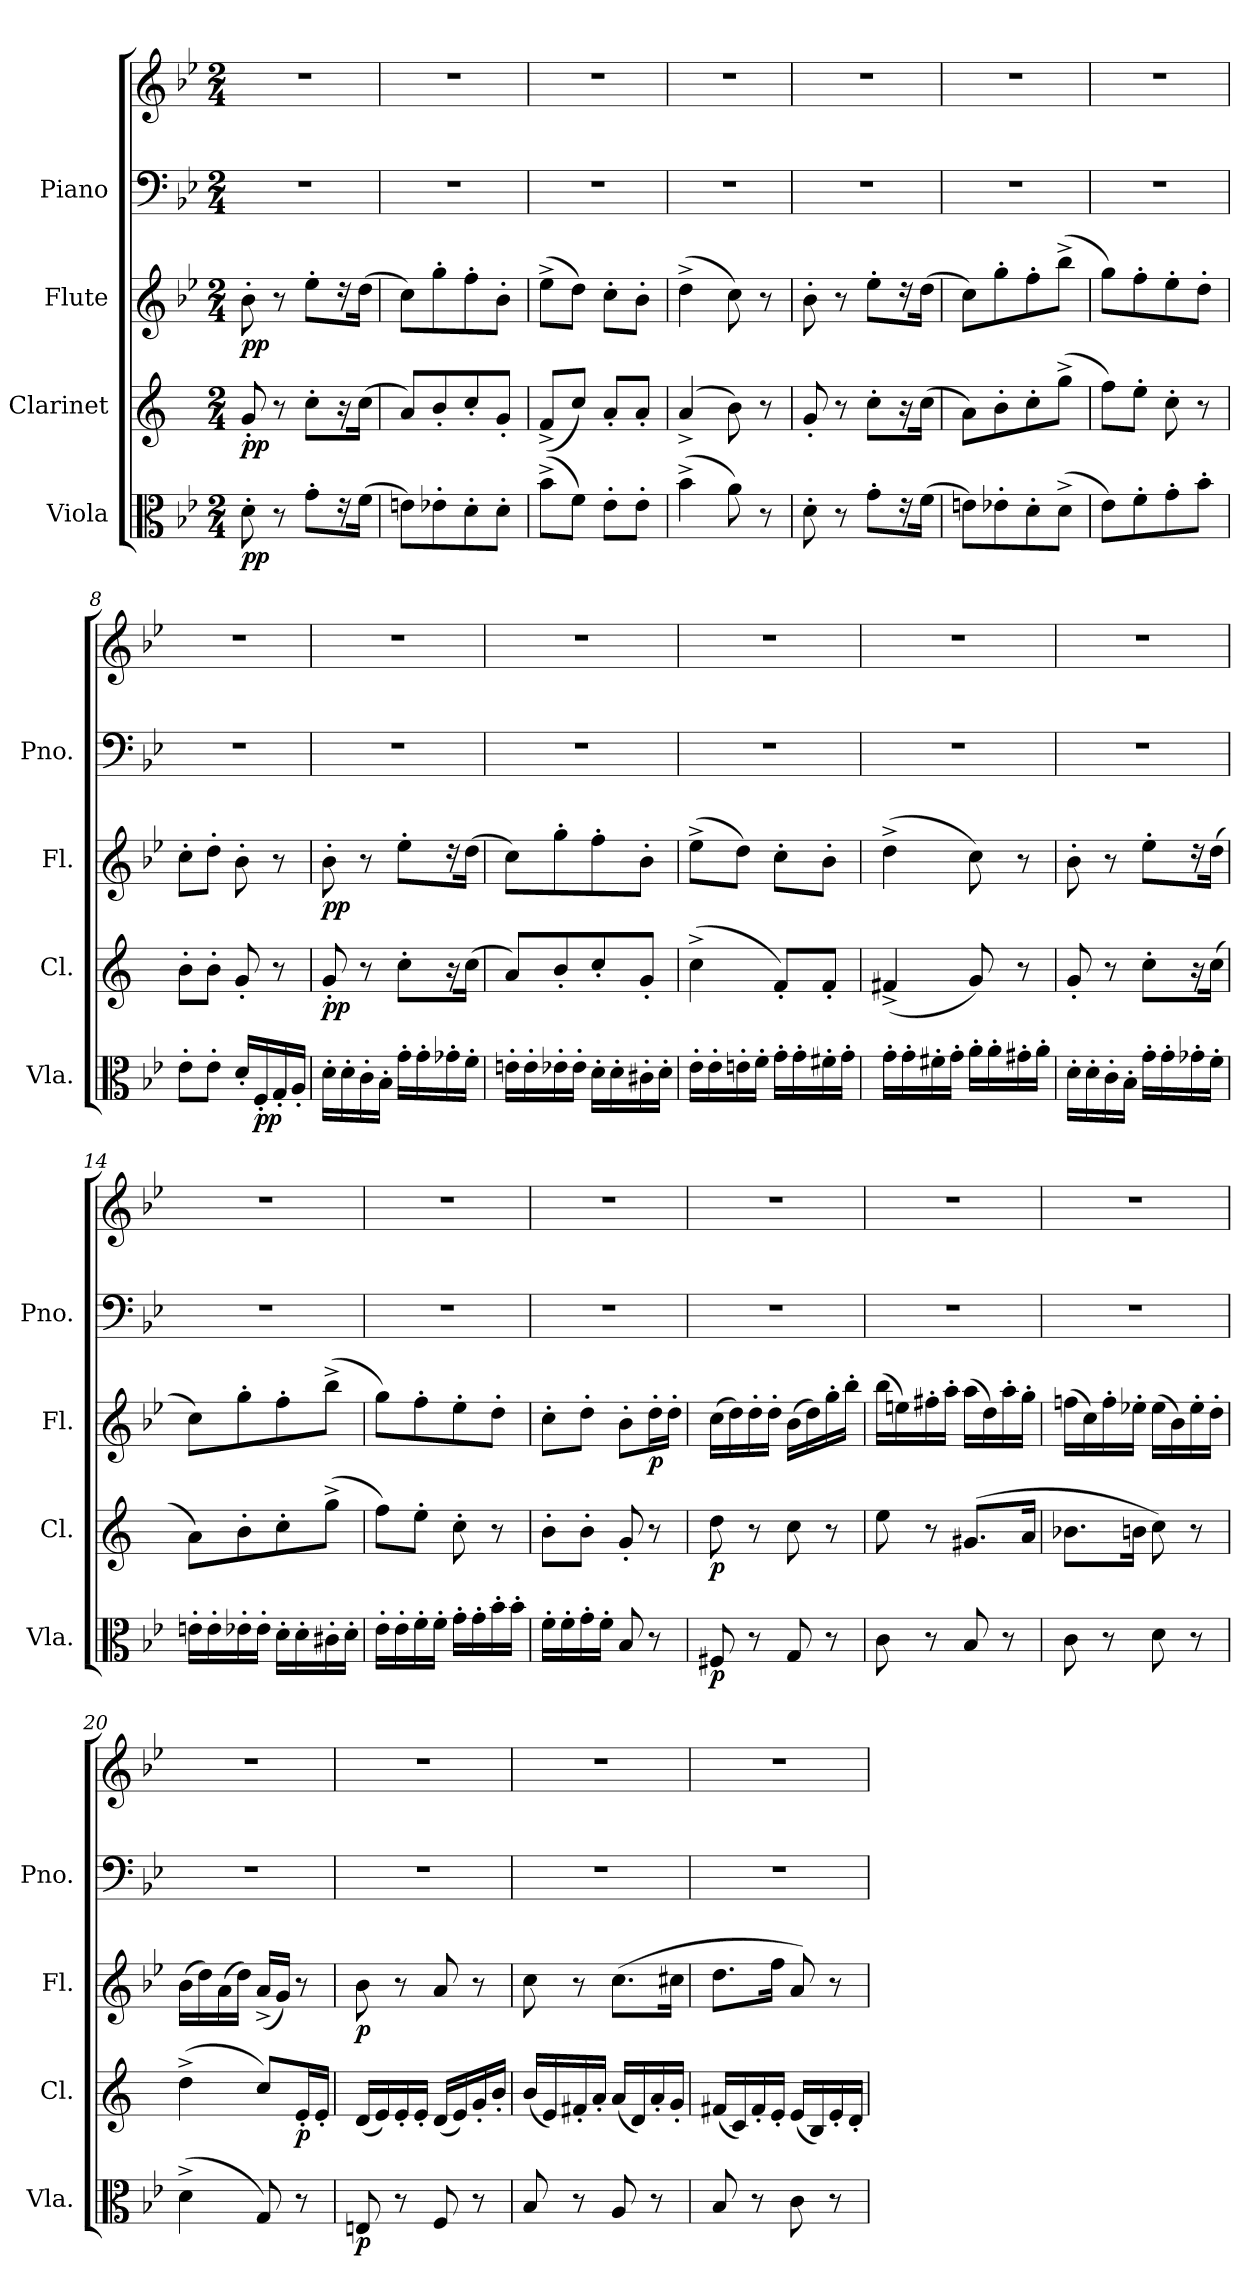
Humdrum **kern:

**kern	**dynam	**kern	**dynam	**kern	**dynam	**kern	**kern
*part4	*part4	*part3	*part3	*part2	*part2	*part1	*part1
*staff5	*staff5	*staff4	*staff4	*staff3	*staff3	*staff2	*staff1
*I"Viola	*	*I"Clarinet	*	*I"Flute	*	*I"Piano	*
*I'Vla.	*	*I'Cl.	*	*I'Fl.	*	*I'Pno.	*
*clefC3	*	*clefG2	*	*clefG2	*	*clefF4	*clefG2
*	*	*ITrd1c2	*	*	*	*	*
*k[b-e-]	*	*k[b-e-]	*	*k[b-e-]	*	*k[b-e-]	*k[b-e-]
*M2/4	*	*M2/4	*	*M2/4	*	*M2/4	*M2/4
*MM115	*	*MM115	*	*MM115	*	*MM115	*MM115
=1	=1	=1	=1	=1	=1	=1	=1
!	!LO:DY:b	!	!LO:DY:b	!	!LO:DY:b	!	!
8d'\	pp	8f'/	pp	8b-'\	pp	2r	2r
8r	.	8r	.	8r	.	.	.
8g'\L	.	8b-'\L	.	8ee-'\L	.	.	.
16r	.	16r	.	16r	.	.	.
(>16f\Jk	.	(>16b-\Jk	.	(>16dd\Jk	.	.	.
=2	=2	=2	=2	=2	=2	=2	=2
8en\L)	.	8g/L)	.	8cc\L)	.	2r	2r
8e-X'\	.	8a'/	.	8gg'\	.	.	.
8d'\	.	8b-'/	.	8ff'\	.	.	.
8d'\J	.	8f'/J	.	8b-'\J	.	.	.
=3	=3	=3	=3	=3	=3	=3	=3
(>8b-^\L	.	(<8e-^/L	.	(>8ee-^\L	.	2r	2r
8f\J)	.	8b-/J)	.	8dd\J)	.	.	.
8e-'\L	.	8g'/L	.	8cc'\L	.	.	.
8e-'\J	.	8g'/J	.	8b-'\J	.	.	.
=4	=4	=4	=4	=4	=4	=4	=4
(>4b-^\	.	(>4g^/	.	(>4dd^\	.	2r	2r
8a\)	.	8a\)	.	8cc\)	.	.	.
8r	.	8r	.	8r	.	.	.
=5	=5	=5	=5	=5	=5	=5	=5
8d'\	.	8f'/	.	8b-'\	.	2r	2r
8r	.	8r	.	8r	.	.	.
8g'\L	.	8b-'\L	.	8ee-'\L	.	.	.
16r	.	16r	.	16r	.	.	.
(>16f\Jk	.	(>16b-\Jk	.	(>16dd\Jk	.	.	.
=6	=6	=6	=6	=6	=6	=6	=6
8en\L)	.	8g\L)	.	8cc\L)	.	2r	2r
8e-X'\	.	8a'\	.	8gg'\	.	.	.
8d'\	.	8b-'\	.	8ff'\	.	.	.
(>8d^\J	.	(>8ff^\J	.	(>8bb-^\J	.	.	.
=7	=7	=7	=7	=7	=7	=7	=7
8e-\L)	.	8ee-\L)	.	8gg\L)	.	2r	2r
8f'\	.	8dd'\J	.	8ff'\	.	.	.
8g'\	.	8b-'\	.	8ee-'\	.	.	.
8b-'\J	.	8r	.	8dd'\J	.	.	.
=8	=8	=8	=8	=8	=8	=8	=8
8e-'\L	.	8a'\L	.	8cc'\L	.	2r	2r
8e-'\J	.	8a'\J	.	8dd'\J	.	.	.
16d'/LL	.	8f'/	.	8b-'\	.	.	.
!	!LO:DY:b	!	!	!	!	!	!
16F'/	pp	.	.	.	.	.	.
16G'/	.	8r	.	8r	.	.	.
16A'/JJ	.	.	.	.	.	.	.
!!LO:LB:g=z
=9	=9	=9	=9	=9	=9	=9	=9
!	!	!	!LO:DY:b	!	!LO:DY:b	!	!
16d'\LL	.	8f'/	pp	8b-'\	pp	2r	2r
16d'\	.	.	.	.	.	.	.
16c'\	.	8r	.	8r	.	.	.
16B-'\JJ	.	.	.	.	.	.	.
16g'\LL	.	8b-'\L	.	8ee-'\L	.	.	.
16g'\	.	.	.	.	.	.	.
16g-X'\	.	16r	.	16r	.	.	.
16f'\JJ	.	(>16b-\Jk	.	(>16dd\Jk	.	.	.
=10	=10	=10	=10	=10	=10	=10	=10
16en'\LL	.	8g/L)	.	8cc\L)	.	2r	2r
16e'\	.	.	.	.	.	.	.
16e-X'\	.	8a'/	.	8gg'\	.	.	.
16e-'\JJ	.	.	.	.	.	.	.
16d'\LL	.	8b-'/	.	8ff'\	.	.	.
16d'\	.	.	.	.	.	.	.
16c#X'\	.	8f'/J	.	8b-'\J	.	.	.
16d'\JJ	.	.	.	.	.	.	.
=11	=11	=11	=11	=11	=11	=11	=11
16e-'\LL	.	(>4b-^\	.	(>8ee-^\L	.	2r	2r
16e-'\	.	.	.	.	.	.	.
16en'\	.	.	.	8dd\J)	.	.	.
16f'\JJ	.	.	.	.	.	.	.
16g'\LL	.	8e-'/L)	.	8cc'\L	.	.	.
16g'\	.	.	.	.	.	.	.
16f#X'\	.	8e-'/J	.	8b-'\J	.	.	.
16g'\JJ	.	.	.	.	.	.	.
=12	=12	=12	=12	=12	=12	=12	=12
16g'\LL	.	(<4en^/	.	(>4dd^\	.	2r	2r
16g'\	.	.	.	.	.	.	.
16f#X'\	.	.	.	.	.	.	.
16g'\JJ	.	.	.	.	.	.	.
16a'\LL	.	8f/)	.	8cc\)	.	.	.
16a'\	.	.	.	.	.	.	.
16g#X'\	.	8r	.	8r	.	.	.
16a'\JJ	.	.	.	.	.	.	.
=13	=13	=13	=13	=13	=13	=13	=13
16d'\LL	.	8f'/	.	8b-'\	.	2r	2r
16d'\	.	.	.	.	.	.	.
16c'\	.	8r	.	8r	.	.	.
16B-'\JJ	.	.	.	.	.	.	.
16g'\LL	.	8b-'\L	.	8ee-'\L	.	.	.
16g'\	.	.	.	.	.	.	.
16g-X'\	.	16r	.	16r	.	.	.
16f'\JJ	.	(>16b-\Jk	.	(>16dd\Jk	.	.	.
!!LO:LB:g=z
=14	=14	=14	=14	=14	=14	=14	=14
16en'\LL	.	8g\L)	.	8cc\L)	.	2r	2r
16e'\	.	.	.	.	.	.	.
16e-X'\	.	8a'\	.	8gg'\	.	.	.
16e-'\JJ	.	.	.	.	.	.	.
16d'\LL	.	8b-'\	.	8ff'\	.	.	.
16d'\	.	.	.	.	.	.	.
16c#X'\	.	(>8ff^\J	.	(>8bb-^\J	.	.	.
16d'\JJ	.	.	.	.	.	.	.
=15	=15	=15	=15	=15	=15	=15	=15
16e-'\LL	.	8ee-\L)	.	8gg\L)	.	2r	2r
16e-'\	.	.	.	.	.	.	.
16f'\	.	8dd'\J	.	8ff'\	.	.	.
16f'\JJ	.	.	.	.	.	.	.
16g'\LL	.	8b-'\	.	8ee-'\	.	.	.
16g'\	.	.	.	.	.	.	.
16b-'\	.	8r	.	8dd'\J	.	.	.
16b-'\JJ	.	.	.	.	.	.	.
=16	=16	=16	=16	=16	=16	=16	=16
16f'\LL	.	8a'\L	.	8cc'\L	.	2r	2r
16f'\	.	.	.	.	.	.	.
16g'\	.	8a'\J	.	8dd'\J	.	.	.
16f'\JJ	.	.	.	.	.	.	.
8B-/	.	8f'/	.	8b-'\L	.	.	.
!	!	!	!	!	!LO:DY:b	!	!
8r	.	8r	.	16dd'\L	p	.	.
.	.	.	.	16dd'\JJ	.	.	.
=17	=17	=17	=17	=17	=17	=17	=17
!	!LO:DY:b	!	!LO:DY:b	!	!	!	!
8F#X/	p	8cc\	p	(>16cc\LL	.	2r	2r
.	.	.	.	16dd\)	.	.	.
8r	.	8r	.	16dd'\	.	.	.
.	.	.	.	16dd'\JJ	.	.	.
8G/	.	8b-\	.	(>16b-\LL	.	.	.
.	.	.	.	16dd\)	.	.	.
8r	.	8r	.	16gg'\	.	.	.
.	.	.	.	16bb-'\JJ	.	.	.
=18	=18	=18	=18	=18	=18	=18	=18
8c\	.	8dd\	.	(>16bb-\LL	.	2r	2r
.	.	.	.	16een\)	.	.	.
8r	.	8r	.	16ff#X'\	.	.	.
.	.	.	.	16aa'\JJ	.	.	.
8B-/	.	(<8.f#X/L	.	(>16aa\LL	.	.	.
.	.	.	.	16dd\)	.	.	.
8r	.	.	.	16aa'\	.	.	.
.	.	16g/Jk	.	16gg'\JJ	.	.	.
!!LO:PB:g=z
=19	=19	=19	=19	=19	=19	=19	=19
8c\	.	8.a-X\L	.	(>16ffn\LL	.	2r	2r
.	.	.	.	16cc\)	.	.	.
8r	.	.	.	16ff'\	.	.	.
.	.	16an\Jk	.	16ee-X'\JJ	.	.	.
8d\	.	8b-\)	.	(>16ee-\LL	.	.	.
.	.	.	.	16b-\)	.	.	.
8r	.	8r	.	16ee-'\	.	.	.
.	.	.	.	16dd'\JJ	.	.	.
=20	=20	=20	=20	=20	=20	=20	=20
(>4d^\	.	(>4cc^\	.	(>16b-\LL	.	2r	2r
.	.	.	.	16dd\)	.	.	.
.	.	.	.	(>16a\	.	.	.
.	.	.	.	16dd\JJ)	.	.	.
8G/)	.	8b-/L)	.	(<16a^/LL	.	.	.
.	.	.	.	16g/JJ)	.	.	.
!	!	!	!LO:DY:b	!	!	!	!
8r	.	16d'/L	p	8r	.	.	.
.	.	16d'/JJ	.	.	.	.	.
=21	=21	=21	=21	=21	=21	=21	=21
!	!LO:DY:b	!	!	!	!LO:DY:b	!	!
8En/	p	(<16c/LL	.	8b-\	p	2r	2r
.	.	16d/)	.	.	.	.	.
8r	.	16d'/	.	8r	.	.	.
.	.	16d'/JJ	.	.	.	.	.
8F/	.	(<16c/LL	.	8a/	.	.	.
.	.	16d/)	.	.	.	.	.
8r	.	16f'/	.	8r	.	.	.
.	.	16a'/JJ	.	.	.	.	.
=22	=22	=22	=22	=22	=22	=22	=22
8B-/	.	(<16a/LL	.	8cc\	.	2r	2r
.	.	16d/)	.	.	.	.	.
8r	.	16en'/	.	8r	.	.	.
.	.	16g'/JJ	.	.	.	.	.
8A/	.	(<16g/LL	.	(>8.cc\L	.	.	.
.	.	16c/)	.	.	.	.	.
8r	.	16g'/	.	.	.	.	.
.	.	16f'/JJ	.	16cc#X\Jk	.	.	.
=23	=23	=23	=23	=23	=23	=23	=23
8B-/	.	(<16en/LL	.	8.dd\L	.	2r	2r
.	.	16B-/)	.	.	.	.	.
8r	.	16e'/	.	.	.	.	.
.	.	16d'/JJ	.	16ff\Jk	.	.	.
8c\	.	(<16d/LL	.	8a/)	.	.	.
.	.	16A/)	.	.	.	.	.
8r	.	16d'/	.	8r	.	.	.
.	.	16c'/JJ	.	.	.	.	.
=	=	=	=	=	=	=	=
*-	*-	*-	*-	*-	*-	*-	*-
